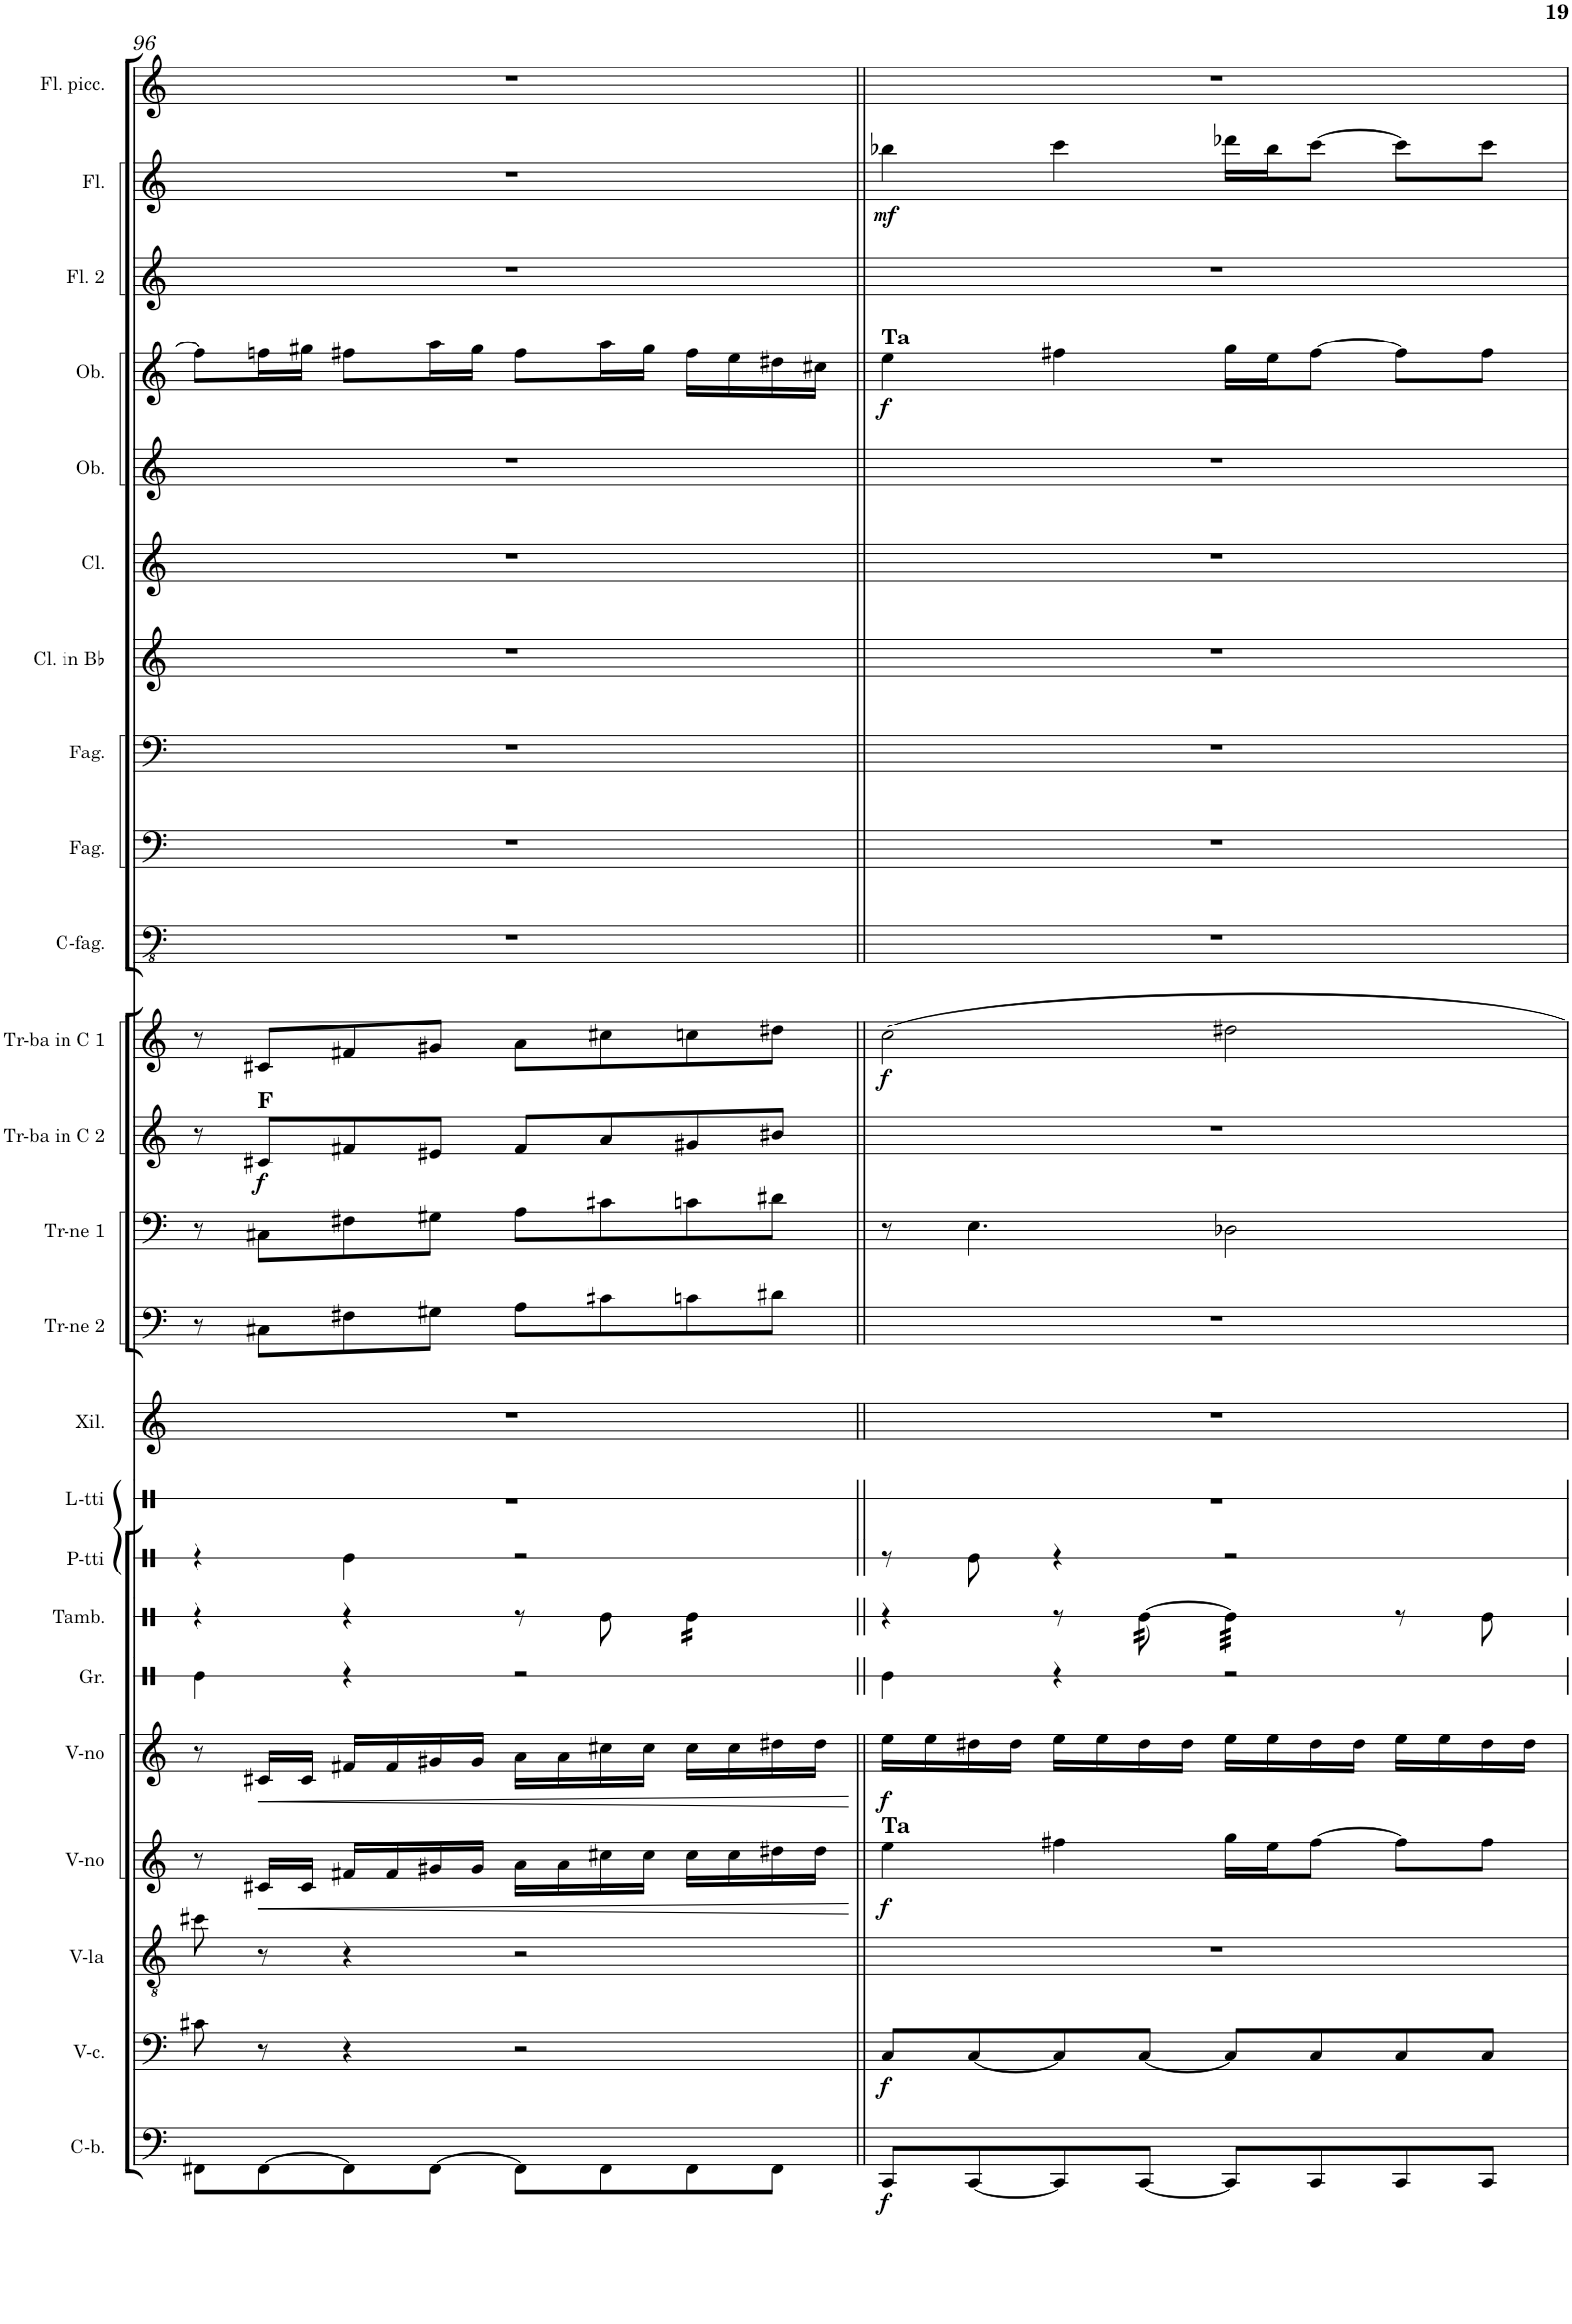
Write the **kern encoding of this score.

**kern	**dynam	**kern	**dynam	**kern	**kern	**dynam	**kern	**dynam	**kern	**kern	**kern	**kern	**kern	**kern	**kern	**kern	**dynam	**kern	**dynam	**kern	**kern	**kern	**kern	**kern	**kern	**kern	**dynam	**kern	**kern	**dynam	**kern
*part24	*part24	*part23	*part23	*part22	*part21	*part21	*part20	*part20	*part19	*part18	*part17	*part16	*part15	*part14	*part13	*part12	*part12	*part11	*part11	*part10	*part9	*part8	*part7	*part6	*part5	*part4	*part4	*part3	*part2	*part2	*part1
*staff24	*staff24	*staff23	*staff23	*staff22	*staff21	*staff21	*staff20	*staff20	*staff19	*staff18	*staff17	*staff16	*staff15	*staff14	*staff13	*staff12	*staff12	*staff11	*staff11	*staff10	*staff9	*staff8	*staff7	*staff6	*staff5	*staff4	*staff4	*staff3	*staff2	*staff2	*staff1
*I"Contrabbasso	*	*I"Violoncello	*	*I"Viola	*I"Violino	*	*I"Violino	*	*I"Grancassa	*I"Tamburo	*I"Piatti	*I"Legnetti	*I"Xilofono	*I"Trombone 2	*I"Trombone 1	*I"Tromba in C 2	*	*I"Tromba in C 1	*	*I"Controfagotto	*I"Fagotto	*I"Fagotto	*I"Clarinetto in Bb	*I"Clarinetto	*I"Oboe	*I"Oboe	*	*I"Flauto 2	*I"Flauto	*	*I"Flauto piccolo
*I'C-b.	*	*I'V-c.	*	*I'V-la	*I'V-no	*	*I'V-no	*	*I'Gr.	*I'Tamb.	*I'P-tti	*I'L-tti	*I'Xil.	*I'Tr-ne 2	*I'Tr-ne 1	*I'Tr-ba in C 2	*	*I'Tr-ba in C 1	*	*I'C-fag.	*I'Fag.	*I'Fag.	*I'Cl. in Bb	*I'Cl.	*I'Ob.	*I'Ob.	*	*I'Fl. 2	*I'Fl.	*	*I'Fl. picc.
!!LO:PB:g=z
*clefF4	*	*clefF4	*	*clefGv2	*clefG2	*	*clefG2	*	*clefX	*clefX	*clefX	*clefX	*clefG2	*clefF4	*clefF4	*clefG2	*	*clefG2	*	*clefFv4	*clefF4	*clefF4	*clefG2	*clefG2	*clefG2	*clefG2	*	*clefG2	*clefG2	*	*clefG2
*ITrd7c12	*	*	*	*	*	*	*	*	*	*	*	*	*	*	*	*ITrd1c2	*	*ITrd1c2	*	*	*	*	*ITrd1c2	*ITrd1c2	*	*	*	*	*	*	*ITrd-7c-12
*k[]	*	*k[]	*	*k[]	*k[]	*	*k[]	*	*k[]	*k[]	*k[]	*k[]	*k[]	*k[]	*k[]	*k[]	*	*k[]	*	*k[]	*k[]	*k[]	*k[]	*k[]	*k[]	*k[]	*	*k[]	*k[]	*	*k[]
*M4/4	*	*M4/4	*	*M4/4	*M4/4	*	*M4/4	*	*M4/4	*M4/4	*M4/4	*M4/4	*M4/4	*M4/4	*M4/4	*M4/4	*	*M4/4	*	*M4/4	*M4/4	*M4/4	*M4/4	*M4/4	*M4/4	*M4/4	*	*M4/4	*M4/4	*	*M4/4
=96	=96	=96	=96	=96	=96	=96	=96	=96	=96	=96	=96	=96	=96	=96	=96	=96	=96	=96	=96	=96	=96	=96	=96	=96	=96	=96	=96	=96	=96	=96	=96
8FF#X\L	.	8c#X\	.	8cc#X\	8r	.	8r	.	4Re\	4r	4r	1r	1r	8r	8r	8r	.	8r	.	1r	1r	1r	1r	1r	1r	8ff#\L]	.	1r	1r	.	1r
!	!	!	!	!	!	!	!	!	!	!	!	!	!	!	!	!LO:TX:a:B:t=F	!	!	!	!	!	!	!	!	!	!	!	!	!	!	!
!	!	!	!	!	!	!LO:HP:b	!	!LO:HP:b	!	!	!	!	!	!	!	!	!LO:DY:b	!	!	!	!	!	!	!	!	!	!	!	!	!	!
[8FF#\	.	8r	.	8r	16c#X/LL	<	16c#X/LL	<	.	.	.	.	.	8C#X\L	8C#X\L	8c#X/L	f	8c#X/L	.	.	.	.	.	.	.	16ffn\L	.	.	.	.	.
.	.	.	.	.	16c#/JJ	.	16c#/JJ	.	.	.	.	.	.	.	.	.	.	.	.	.	.	.	.	.	.	16gg#X\JJ	.	.	.	.	.
8FF#\]	.	4r	.	4r	16f#X/LL	.	16f#X/LL	.	4r	4r	4Re\	.	.	8F#X\	8F#X\	8f#X/	.	8f#X/	.	.	.	.	.	.	.	8ff#X\L	.	.	.	.	.
.	.	.	.	.	16f#/	.	16f#/	.	.	.	.	.	.	.	.	.	.	.	.	.	.	.	.	.	.	.	.	.	.	.	.
[8FF#\J	.	.	.	.	16g#X/	.	16g#X/	.	.	.	.	.	.	8G#X\J	8G#X\J	8e#X/J	.	8g#X/J	.	.	.	.	.	.	.	16aa\L	.	.	.	.	.
.	.	.	.	.	16g#/JJ	.	16g#/JJ	.	.	.	.	.	.	.	.	.	.	.	.	.	.	.	.	.	.	16gg#\JJ	.	.	.	.	.
8FF#\L]	.	2r	.	2r	16a\LL	.	16a\LL	.	2r	8r	2r	.	.	8A\L	8A\L	8f#/L	.	8a\L	.	.	.	.	.	.	.	8ff#\L	.	.	.	.	.
.	.	.	.	.	16a\	.	16a\	.	.	.	.	.	.	.	.	.	.	.	.	.	.	.	.	.	.	.	.	.	.	.	.
8FF#\	.	.	.	.	16cc#X\	.	16cc#X\	.	.	8Re\	.	.	.	8c#X\	8c#X\	8a/	.	8cc#X\	.	.	.	.	.	.	.	16aa\L	.	.	.	.	.
.	.	.	.	.	16cc#\JJ	.	16cc#\JJ	.	.	.	.	.	.	.	.	.	.	.	.	.	.	.	.	.	.	16gg#\JJ	.	.	.	.	.
*	*	*	*	*	*	*	*	*	*	*tremolo	*	*	*	*	*	*	*	*	*	*	*	*	*	*	*	*	*	*	*	*	*
8FF#\	.	.	.	.	16cc#\LL	.	16cc#\LL	.	.	16Re\LL	.	.	.	8cn\	8cn\	8g#X/	.	8ccn\	.	.	.	.	.	.	.	16ff#\LL	.	.	.	.	.
.	.	.	.	.	16cc#\	.	16cc#\	.	.	16Re\	.	.	.	.	.	.	.	.	.	.	.	.	.	.	.	16ee\	.	.	.	.	.
8FF#\J	.	.	.	.	16dd#X\	.	16dd#X\	.	.	16Re\	.	.	.	8d#X\J	8d#X\J	8b#X/J	.	8dd#X\J	.	.	.	.	.	.	.	16dd#X\	.	.	.	.	.
.	.	.	.	.	16dd#\JJ	.	16dd#\JJ	.	.	16Re\JJ	.	.	.	.	.	.	.	.	.	.	.	.	.	.	.	16cc#X\JJ	.	.	.	.	.
.	.	.	.	.	.	[	.	[	.	.	.	.	.	.	.	.	.	.	.	.	.	.	.	.	.	.	.	.	.	.	.
=97||	=97||	=97||	=97||	=97||	=97||	=97||	=97||	=97||	=97||	=97||	=97||	=97||	=97||	=97||	=97||	=97||	=97||	=97||	=97||	=97||	=97||	=97||	=97||	=97||	=97||	=97||	=97||	=97||	=97||	=97||	=97||
!	!	!	!	!	!	!	!	!	!	!	!	!	!	!	!	!	!	!	!	!	!	!	!	!	!	!LO:TX:a:B:t=Ta	!	!	!	!	!
!	!	!	!	!	!LO:TX:a:B:t=Ta	!	!	!	!	!	!	!	!	!	!	!	!	!	!	!	!	!	!	!	!	!	!	!	!	!	!
!	!LO:DY:b	!	!LO:DY:b	!	!	!LO:DY:b	!	!LO:DY:b	!	!	!	!	!	!	!	!	!	!	!LO:DY:b	!	!	!	!	!	!	!	!LO:DY:b	!	!	!LO:DY:b	!
8CC/L	f	8C/L	f	1r	4ee\	f	16ee\LL	f	4Re\	4r	8r	1r	1r	1r	8r	1r	.	2cc\	f	1r	1r	1r	1r	1r	1r	4ee\	f	1r	4bb-X\	mf	1r
.	.	.	.	.	.	.	16ee\	.	.	.	.	.	.	.	.	.	.	.	.	.	.	.	.	.	.	.	.	.	.	.	.
[8CC/	.	[8C/	.	.	.	.	16dd#X\	.	.	.	8Re\	.	.	.	4.E\	.	.	.	.	.	.	.	.	.	.	.	.	.	.	.	.
.	.	.	.	.	.	.	16dd#\JJ	.	.	.	.	.	.	.	.	.	.	.	.	.	.	.	.	.	.	.	.	.	.	.	.
8CC/]	.	8C/]	.	.	4ff#X\	.	16ee\LL	.	4r	8r	4r	.	.	.	.	.	.	.	.	.	.	.	.	.	.	4ff#X\	.	.	4ccc\	.	.
.	.	.	.	.	.	.	16ee\	.	.	.	.	.	.	.	.	.	.	.	.	.	.	.	.	.	.	.	.	.	.	.	.
[8CC/J	.	[8C/J	.	.	.	.	16dd#\	.	.	[32Re\	.	.	.	.	.	.	.	.	.	.	.	.	.	.	.	.	.	.	.	.	.
.	.	.	.	.	.	.	.	.	.	32Re\	.	.	.	.	.	.	.	.	.	.	.	.	.	.	.	.	.	.	.	.	.
.	.	.	.	.	.	.	16dd#\JJ	.	.	32Re\	.	.	.	.	.	.	.	.	.	.	.	.	.	.	.	.	.	.	.	.	.
.	.	.	.	.	.	.	.	.	.	32Re\	.	.	.	.	.	.	.	.	.	.	.	.	.	.	.	.	.	.	.	.	.
8CC/L]	.	8C/L]	.	.	16gg\LL	.	16ee\LL	.	2r	32Re\]LLL	2r	.	.	.	2D-X\	.	.	2dd#X\	.	.	.	.	.	.	.	16gg\LL	.	.	16ddd-X\LL	.	.
.	.	.	.	.	.	.	.	.	.	32Re\	.	.	.	.	.	.	.	.	.	.	.	.	.	.	.	.	.	.	.	.	.
.	.	.	.	.	16ee\J	.	16ee\	.	.	32Re\	.	.	.	.	.	.	.	.	.	.	.	.	.	.	.	16ee\J	.	.	16bb-\J	.	.
.	.	.	.	.	.	.	.	.	.	32Re\	.	.	.	.	.	.	.	.	.	.	.	.	.	.	.	.	.	.	.	.	.
8CC/	.	8C/	.	.	[8ff#\J	.	16dd#\	.	.	32Re\	.	.	.	.	.	.	.	.	.	.	.	.	.	.	.	[8ff#\J	.	.	[8ccc\J	.	.
.	.	.	.	.	.	.	.	.	.	32Re\	.	.	.	.	.	.	.	.	.	.	.	.	.	.	.	.	.	.	.	.	.
.	.	.	.	.	.	.	16dd#\JJ	.	.	32Re\	.	.	.	.	.	.	.	.	.	.	.	.	.	.	.	.	.	.	.	.	.
.	.	.	.	.	.	.	.	.	.	32Re\JJJ	.	.	.	.	.	.	.	.	.	.	.	.	.	.	.	.	.	.	.	.	.
*	*	*	*	*	*	*	*	*	*	*Xtremolo	*	*	*	*	*	*	*	*	*	*	*	*	*	*	*	*	*	*	*	*	*
8CC/	.	8C/	.	.	8ff#\L]	.	16ee\LL	.	.	8r	.	.	.	.	.	.	.	.	.	.	.	.	.	.	.	8ff#\L]	.	.	8ccc\L]	.	.
.	.	.	.	.	.	.	16ee\	.	.	.	.	.	.	.	.	.	.	.	.	.	.	.	.	.	.	.	.	.	.	.	.
8CC/J	.	8C/J	.	.	8ff#\J	.	16dd#\	.	.	8Re\	.	.	.	.	.	.	.	.	.	.	.	.	.	.	.	8ff#\J	.	.	8ccc\J	.	.
.	.	.	.	.	.	.	16dd#\JJ	.	.	.	.	.	.	.	.	.	.	.	.	.	.	.	.	.	.	.	.	.	.	.	.
=	=	=	=	=	=	=	=	=	=	=	=	=	=	=	=	=	=	=	=	=	=	=	=	=	=	=	=	=	=	=	=
*-	*-	*-	*-	*-	*-	*-	*-	*-	*-	*-	*-	*-	*-	*-	*-	*-	*-	*-	*-	*-	*-	*-	*-	*-	*-	*-	*-	*-	*-	*-	*-
